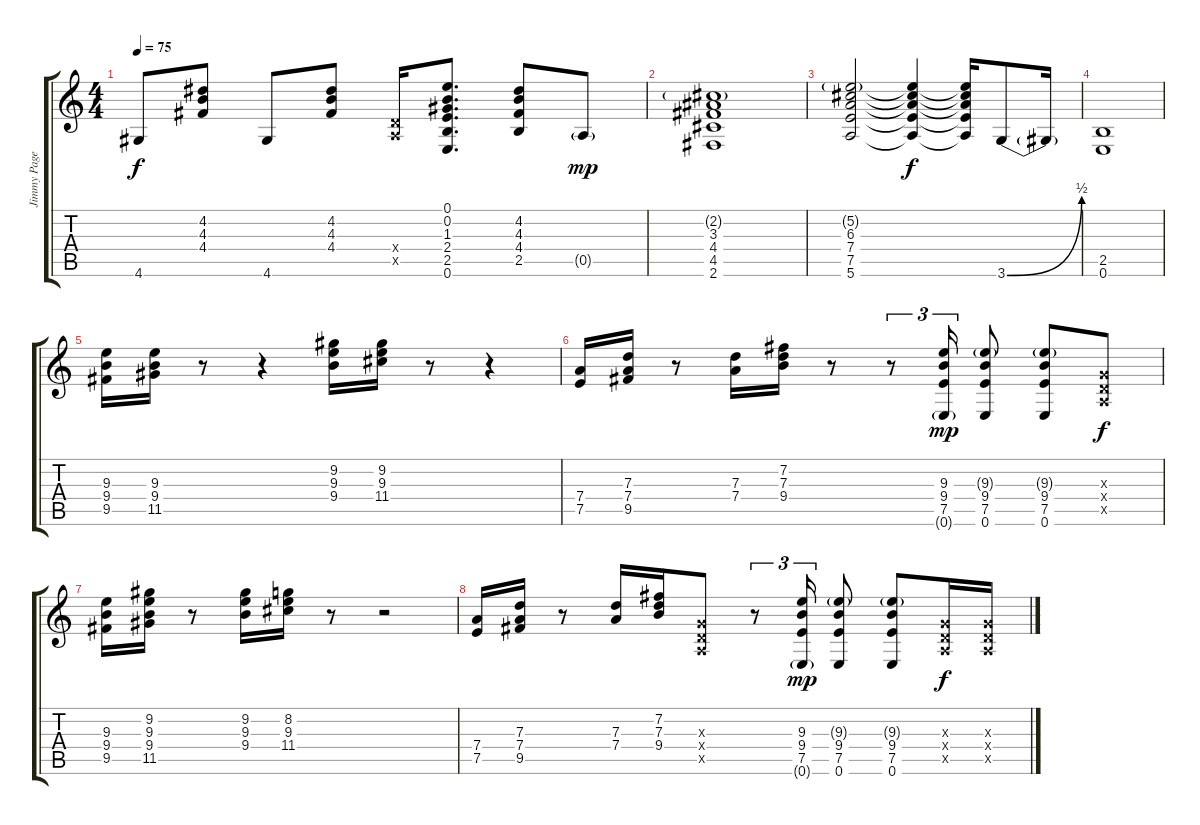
\track ("Jimmy Page (Distorted Electric Guitar)" "Jimmy Page") {instrument distortionguitar}
\staff {score tabs}
\tuning (E4 B3 G3 D3 A2 E2) {hide}
\ts (4 4)
\tempo 75
\clef g2
\ks c
4.6.8{dy f} (4.2 4.3 4.4).8 4.6.8 (4.2 4.3 4.4).8 (0.4{x} 0.5{x}).16 (0.1 0.2 1.3 2.4 2.5 0.6).8{d} (4.2 4.3 4.4 2.5).8 0.5{g}.8{dy mp} |
(2.2{g} 3.3 4.4 4.5 2.6).1 |
(5.2{g} 6.3 7.4 7.5 5.6).2 (5.2{t} 6.3{t} 7.4{t} 7.5{t} 5.6{t}).4{dy f} (5.2{t} 6.3{t} 7.4{t} 7.5{t} 5.6{t}).16 3.6{be (bend 0 0 60 2)}.8 3.6{t}.16 |
(2.5 0.6).1 |
(9.3 9.4 9.5).16 (9.3 9.4 11.5).16 r.8 r.4 (9.2 9.3 9.4).16 (9.2 9.3 11.4).16 r.8 r.4 |
(7.4 7.5).16 (7.3 7.4 9.5).16 r.8 (7.3 7.4).16 (7.2 7.3 9.4).16 r.8 r.8{tu (3 2)} (9.3 9.4 7.5 0.6{g}).16{tu (3 2) dy mp} (9.3{g} 9.4 7.5 0.6).8 (9.3{g} 9.4 7.5 0.6).8 (0.3{x} 0.4{x} 0.5{x}).8{dy f} |
(9.3 9.4 9.5).16 (9.2 9.3 9.4 11.5).16 r.8 (9.2 9.3 9.4).16 (8.2 9.3 11.4).16 r.8 r.2 |
(7.4 7.5).16 (7.3 7.4 9.5).16 r.8 (7.3 7.4).16 (7.2 7.3 9.4).16 (0.3{x} 0.4{x} 0.5{x}).8 r.8{tu (3 2)} (9.3 9.4 7.5 0.6{g}).16{tu (3 2) dy mp} (9.3{g} 9.4 7.5 0.6).8 (9.3{g} 9.4 7.5 0.6).8 (0.3{x} 0.4{x} 0.5{x}).16{dy f} (0.3{x} 0.4{x} 0.5{x}).16
